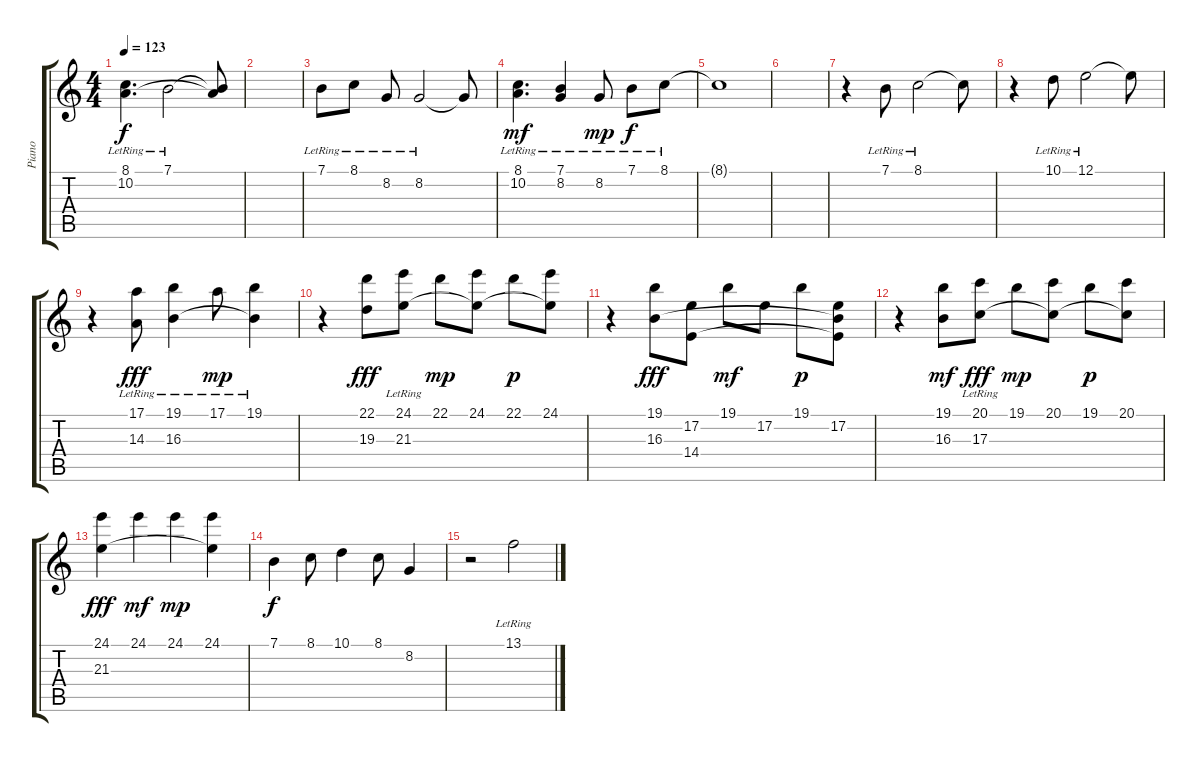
\track ("Piano" "Piano") {instrument acousticgrandpiano}
\staff {score tabs}
\tuning (E4 B3 G3 D3 A2 E2) {hide}
\ts (4 4)
\tempo 123
\clef g2
\ks c
(8.1{lr} 10.2{lr}).4{d dy f} 7.1{lr}.2 (7.1{t} 10.2{t}).8 |
|
7.1{lr}.8 8.1{lr}.8 8.2{lr}.8 8.2{lr}.2 8.2{t}.8 |
(8.1{lr} 10.2{lr}).4{d dy mf} (7.1{lr} 8.2{lr}).4 8.2{lr}.8{dy mp} 7.1{lr}.8{dy f} 8.1{lr}.8 |
8.1{t}.1 |
|
r.4 7.1{lr}.8 8.1{lr}.2 8.1{t}.8 |
r.4 10.1{lr}.8 12.1{lr}.2 12.1{t}.8 |
r.4 (17.1{lr} 14.3{lr}).8{dy fff} (19.1{lr} 16.3{lr}).4 17.1{lr}.8{dy mp} (19.1{lr} 16.3{t}).4 |
r.4 (22.1 19.3).8{dy fff} (24.1{lr} 21.3).8 22.1.8{dy mp} (24.1 21.3{t}).8 22.1.8{dy p} (24.1 21.3{t}).8 |
r.4 (19.1 16.3).8{dy fff} (17.2 14.4).8 19.1.8{dy mf} 17.2.8 19.1.8{dy p} (17.2 16.3{t} 14.4{t}).8 |
r.4 (19.1 16.3).8{dy mf} (20.1{lr} 17.3).8{dy fff} 19.1.8{dy mp} (20.1 17.3{t}).8 19.1.8{dy p} (20.1 17.3{t}).8 |
(24.1 21.3).4{dy fff} 24.1.4{dy mf} 24.1.4{dy mp} (24.1 21.3{t}).4 |
7.1.4{dy f} 8.1.8 10.1.4 8.1.8 8.2.4 |
r.2 13.1{lr}.2
